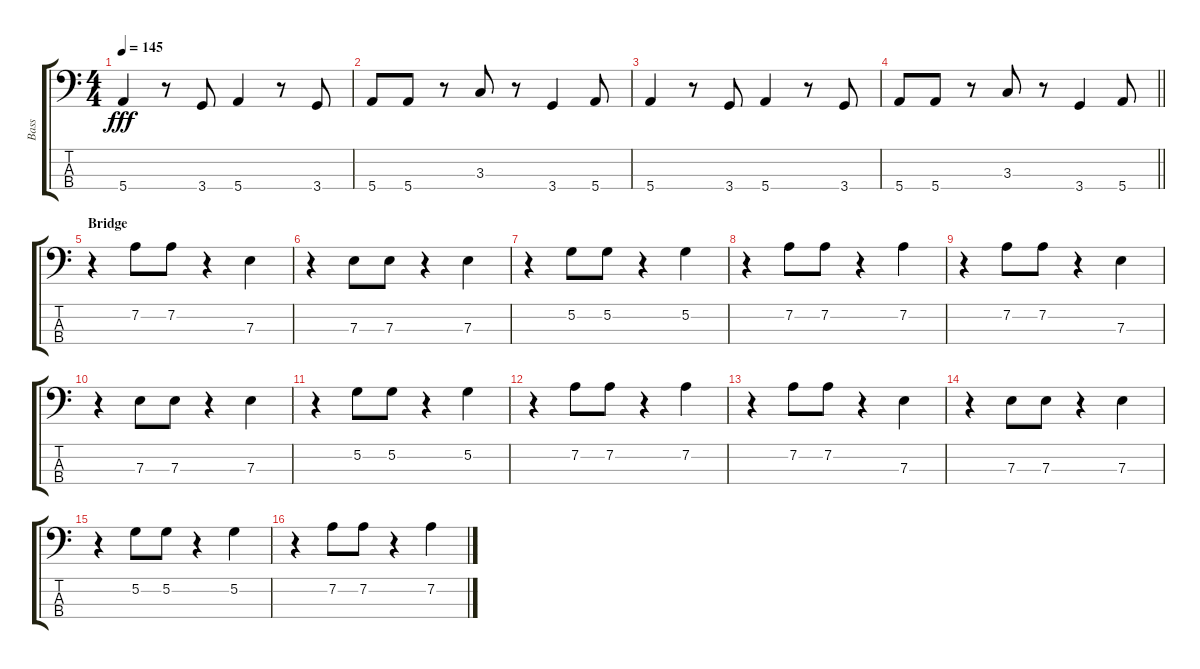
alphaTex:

\track ("Bass" "Bass") {instrument electricbasspick}
\staff {score tabs}
\tuning (G2 D2 A1 E1) {hide}
\ts (4 4)
\tempo 145
\clef f4
\ks c
5.4.4{dy fff} r.8 3.4.8 5.4.4 r.8 3.4.8 |
5.4.8 5.4.8 r.8 3.3.8 r.8 3.4.4 5.4.8 |
5.4.4 r.8 3.4.8 5.4.4 r.8 3.4.8 |
\barLineRight lightlight
5.4.8 5.4.8 r.8 3.3.8 r.8 3.4.4 5.4.8 |
\section ("" "Bridge")
r.4 7.2.8 7.2.8 r.4 7.3.4 |
r.4 7.3.8 7.3.8 r.4 7.3.4 |
r.4 5.2.8 5.2.8 r.4 5.2.4 |
r.4 7.2.8 7.2.8 r.4 7.2.4 |
r.4 7.2.8 7.2.8 r.4 7.3.4 |
r.4 7.3.8 7.3.8 r.4 7.3.4 |
r.4 5.2.8 5.2.8 r.4 5.2.4 |
r.4 7.2.8 7.2.8 r.4 7.2.4 |
r.4 7.2.8 7.2.8 r.4 7.3.4 |
r.4 7.3.8 7.3.8 r.4 7.3.4 |
r.4 5.2.8 5.2.8 r.4 5.2.4 |
r.4 7.2.8 7.2.8 r.4 7.2.4
